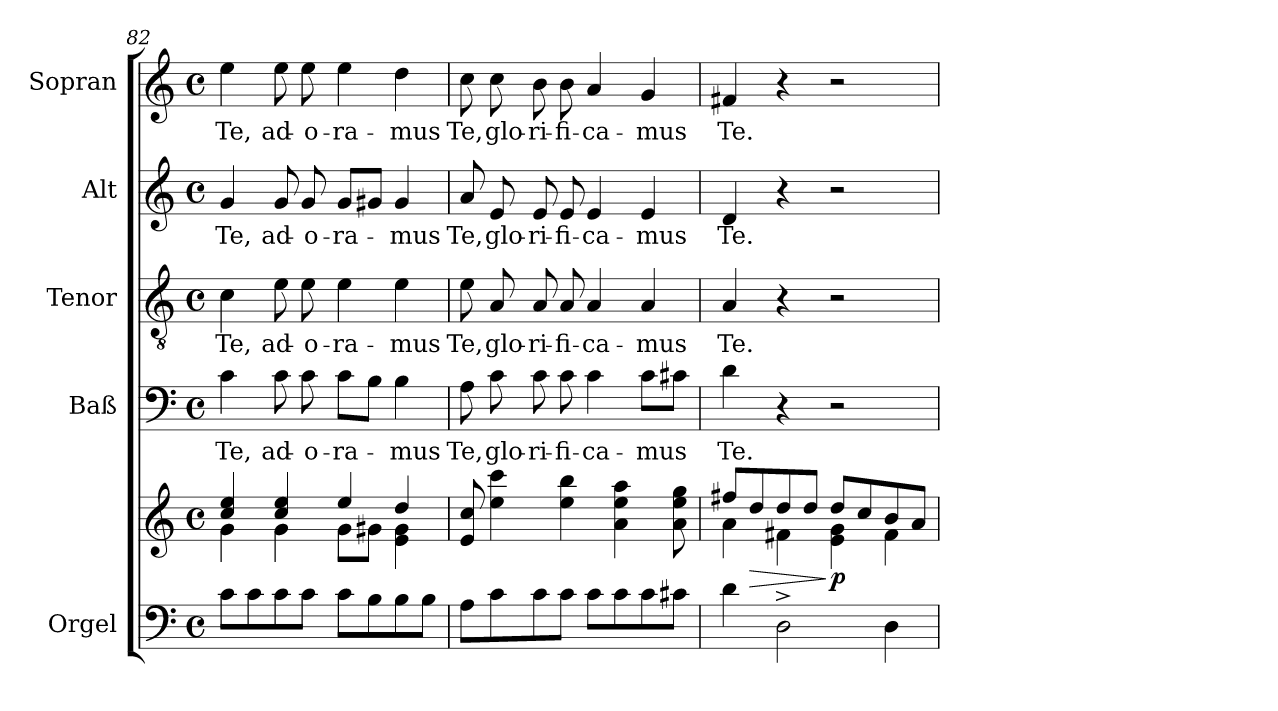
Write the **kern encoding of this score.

**kern	**kern	**dynam	**kern	**text	**kern	**text	**kern	**text	**kern	**text
*part5	*part5	*part5	*part4	*part4	*part3	*part3	*part2	*part2	*part1	*part1
*staff6	*staff5	*staff5/6	*staff4	*staff4	*staff3	*staff3	*staff2	*staff2	*staff1	*staff1
*I"Orgel	*	*	*I"Baß	*	*I"Tenor	*	*I"Alt	*	*I"Sopran	*
*clefF4	*clefG2	*	*clefF4	*	*clefGv2	*	*clefG2	*	*clefG2	*
*k[]	*k[]	*	*k[]	*	*k[]	*	*k[]	*	*k[]	*
*C:	*C:	*	*C:	*	*C:	*	*C:	*	*C:	*
*M4/4	*M4/4	*	*M4/4	*	*M4/4	*	*M4/4	*	*M4/4	*
*met(c)	*met(c)	*	*met(c)	*	*met(c)	*	*met(c)	*	*met(c)	*
=82	=82	=82	=82	=82	=82	=82	=82	=82	=82	=82
*	*^	*	*	*	*	*	*	*	*	*
!	!	!	!	!	!LO:LY:b	!	!LO:LY:b	!	!LO:LY:b	!	!LO:LY:b
8c\L	4cc/ 4ee/	4g\	.	4c\	Te,	4c\	Te,	4g/	Te,	4ee\	Te,
8c\	.	.	.	.	.	.	.	.	.	.	.
!	!	!	!	!	!LO:LY:b	!	!LO:LY:b	!	!LO:LY:b	!	!LO:LY:b
8c\	4cc/ 4ee/	4g\	.	8c\	ad-	8e\	ad-	8g/	ad-	8ee\	ad-
!	!	!	!	!	!LO:LY:b	!	!LO:LY:b	!	!LO:LY:b	!	!LO:LY:b
8c\J	.	.	.	8c\	-o-	8e\	-o-	8g/	-o-	8ee\	-o-
!	!	!	!	!	!LO:LY:b	!	!LO:LY:b	!	!LO:LY:b	!	!LO:LY:b
8c\L	4ee/	8g\L	.	8c\L	-ra-	4e\	-ra-	8g/L	-ra-	4ee\	-ra-
8B\	.	8g#X\J	.	8B\J	.	.	.	8g#X/J	.	.	.
!	!	!	!	!	!LO:LY:b	!	!LO:LY:b	!	!LO:LY:b	!	!LO:LY:b
8B\	4dd/	4e\ 4g#\	.	4B\	-mus	4e\	-mus	4g#/	-mus	4dd\	-mus
8B\J	.	.	.	.	.	.	.	.	.	.	.
*	*v	*v	*	*	*	*	*	*	*	*	*
=83	=83	=83	=83	=83	=83	=83	=83	=83	=83	=83
!	!	!	!	!LO:LY:b	!	!LO:LY:b	!	!LO:LY:b	!	!LO:LY:b
8A\L	8e/ 8cc/	.	8A\	Te,	8e\	Te,	8a/	Te,	8cc\	Te,
!	!	!	!	!LO:LY:b	!	!LO:LY:b	!	!LO:LY:b	!	!LO:LY:b
8c\	4ee\ 4ccc\	.	8c\	glo-	8A/	glo-	8e/	glo-	8cc\	glo-
!	!	!	!	!LO:LY:b	!	!LO:LY:b	!	!LO:LY:b	!	!LO:LY:b
8c\	.	.	8c\	-ri-	8A/	-ri-	8e/	-ri-	8b\	-ri-
!	!	!	!	!LO:LY:b	!	!LO:LY:b	!	!LO:LY:b	!	!LO:LY:b
8c\J	4ee\ 4bb\	.	8c\	-fi-	8A/	-fi-	8e/	-fi-	8b\	-fi-
!	!	!	!	!LO:LY:b	!	!LO:LY:b	!	!LO:LY:b	!	!LO:LY:b
8c\L	.	.	4c\	-ca-	4A/	-ca-	4e/	-ca-	4a/	-ca-
8c\	4a\ 4ee\ 4aa\	.	.	.	.	.	.	.	.	.
!	!	!	!	!LO:LY:b	!	!LO:LY:b	!	!LO:LY:b	!	!LO:LY:b
8c\	.	.	8c\L	-mus	4A/	-mus	4e/	-mus	4g/	-mus
8c#X\J	8a\ 8ee\ 8gg\	.	8c#X\J	.	.	.	.	.	.	.
=84	=84	=84	=84	=84	=84	=84	=84	=84	=84	=84
*	*^	*	*	*	*	*	*	*	*	*
!	!	!	!	!	!LO:LY:b	!	!LO:LY:b	!	!LO:LY:b	!	!LO:LY:b
4d\	8ff#X/L	4a\	.	4d\	Te.	4A/	Te.	4d/	Te.	4f#X/	Te.
!	!	!	!LO:HP:b	!	!	!	!	!	!	!	!
.	8dd/	.	>	.	.	.	.	.	.	.	.
2D^>\	8dd/	4f#X\	.	4r	.	4r	.	4r	.	4r	.
.	8dd/J	.	.	.	.	.	.	.	.	.	.
!	!	!	!LO:DY:n=1:b	!	!	!	!	!	!	!	!
.	8dd/L	4e\ 4g\	] p	2r	.	2r	.	2r	.	2r	.
.	8cc/	.	.	.	.	.	.	.	.	.	.
4D\	8b/	4f#\	.	.	.	.	.	.	.	.	.
.	8a/J	.	.	.	.	.	.	.	.	.	.
*	*v	*v	*	*	*	*	*	*	*	*	*
=	=	=	=	=	=	=	=	=	=	=
*-	*-	*-	*-	*-	*-	*-	*-	*-	*-	*-
